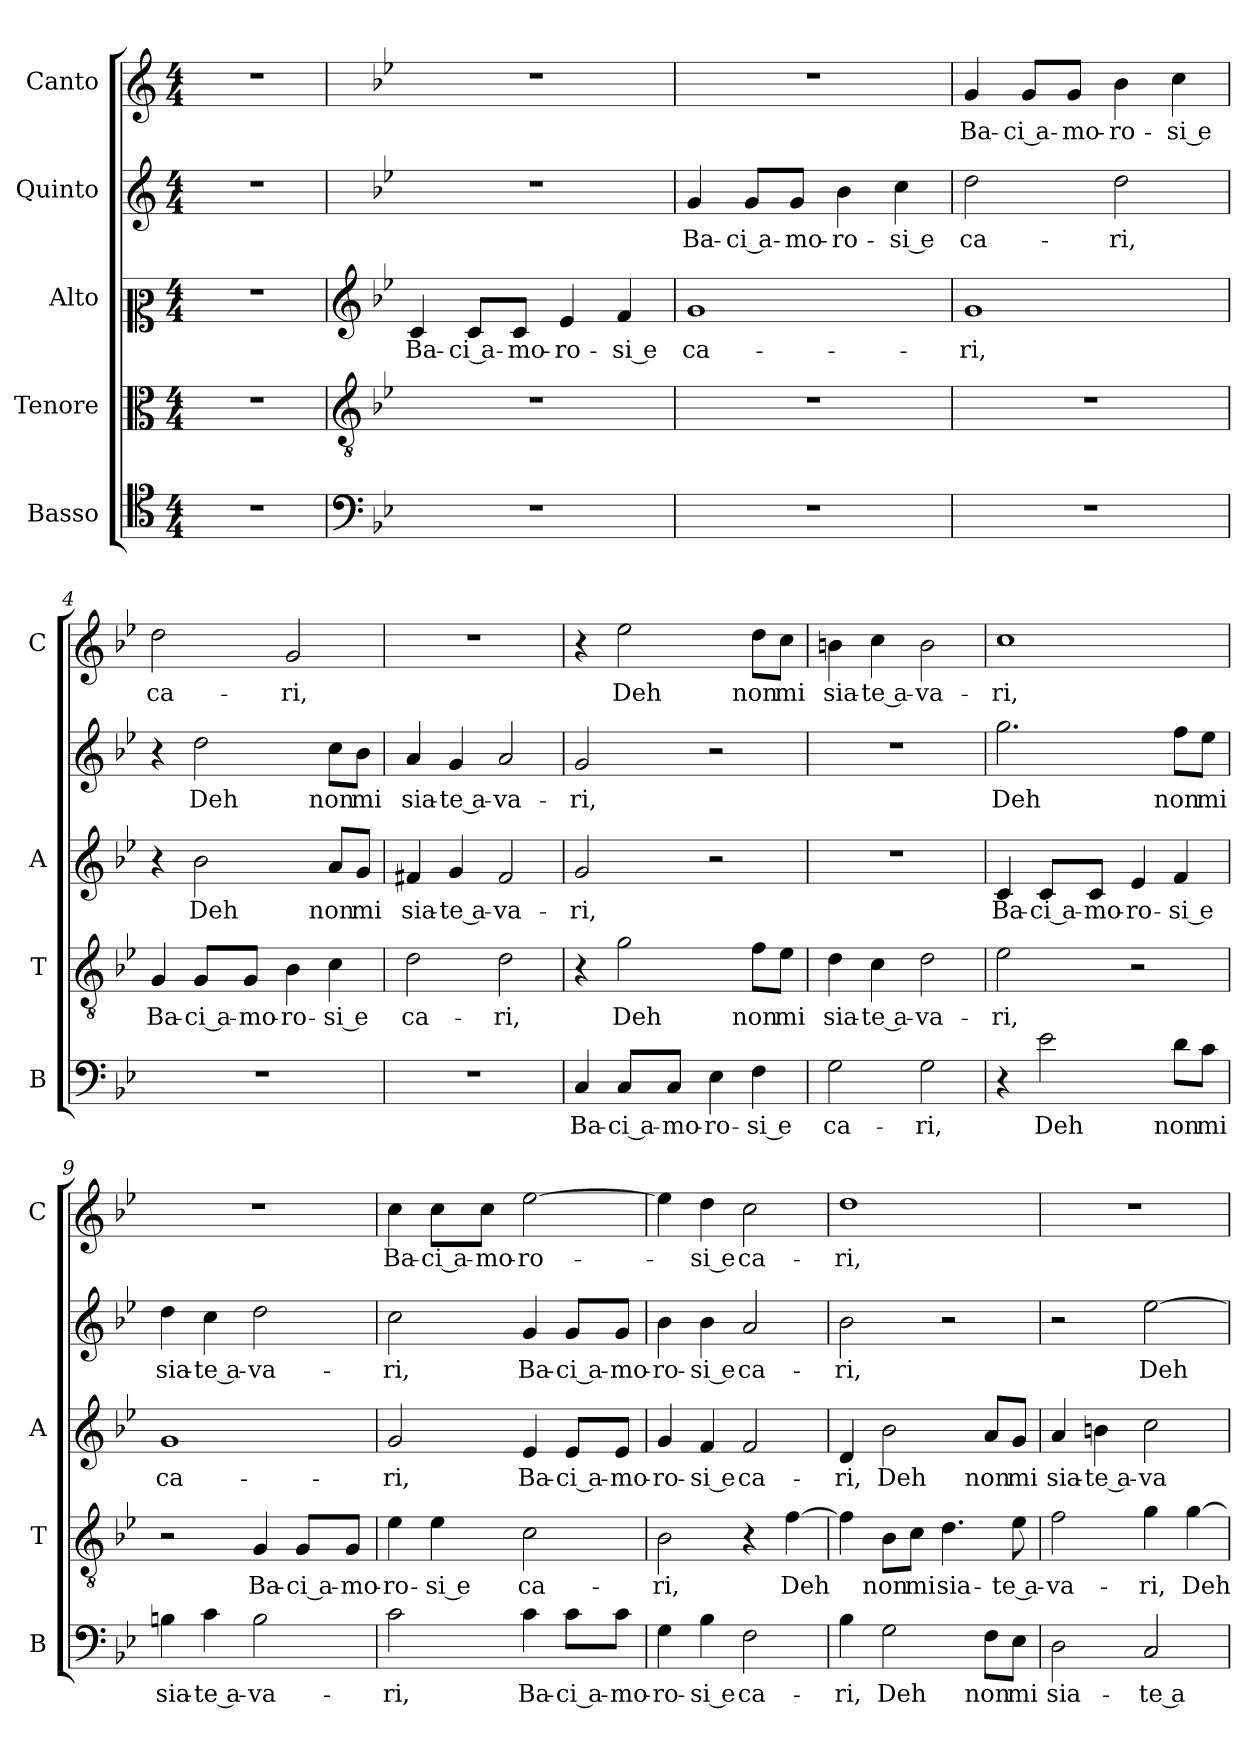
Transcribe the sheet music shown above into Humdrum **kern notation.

**kern	**text	**kern	**text	**kern	**text	**kern	**text	**kern	**text
*part5	*part5	*part4	*part4	*part3	*part3	*part2	*part2	*part1	*part1
*staff5	*staff5	*staff4	*staff4	*staff3	*staff3	*staff2	*staff2	*staff1	*staff1
*I"Basso	*	*I"Tenore	*	*I"Alto	*	*I"Quinto	*	*I"Canto	*
*I'B	*	*I'T	*	*I'A	*	*	*	*I'C	*
*clefC4	*	*clefC3	*	*clefC2	*	*clefG2	*	*clefG2	*
*k[]	*	*k[]	*	*k[]	*	*k[]	*	*k[]	*
*C:	*	*C:	*	*C:	*	*C:	*	*C:	*
*M4/4	*	*M4/4	*	*M4/4	*	*M4/4	*	*M4/4	*
=	=	=	=	=	=	=	=	=	=
1r	.	1r	.	1r	.	1r	.	1r	.
=1	=1	=1	=1	=1	=1	=1	=1	=1	=1
*clefF4	*	*clefGv2	*	*clefG2	*	*	*	*	*
*k[b-e-]	*	*k[b-e-]	*	*k[b-e-]	*	*k[b-e-]	*	*k[b-e-]	*
*B-:	*	*B-:	*	*B-:	*	*B-:	*	*B-:	*
!	!	!	!	!	!LO:LY:b	!	!	!	!
1r	.	1r	.	4c/	Ba-	1r	.	1r	.
!	!	!	!	!	!LO:LY:b	!	!	!	!
.	.	.	.	8c/L	-ci a-	.	.	.	.
!	!	!	!	!	!LO:LY:b	!	!	!	!
.	.	.	.	8c/J	-mo-	.	.	.	.
!	!	!	!	!	!LO:LY:b	!	!	!	!
.	.	.	.	4e-/	-ro-	.	.	.	.
!	!	!	!	!	!LO:LY:b	!	!	!	!
.	.	.	.	4f/	-si e	.	.	.	.
=2	=2	=2	=2	=2	=2	=2	=2	=2	=2
!	!	!	!	!	!LO:LY:b	!	!LO:LY:b	!	!
1r	.	1r	.	1g	ca-	4g/	Ba-	1r	.
!	!	!	!	!	!	!	!LO:LY:b	!	!
.	.	.	.	.	.	8g/L	-ci a-	.	.
!	!	!	!	!	!	!	!LO:LY:b	!	!
.	.	.	.	.	.	8g/J	-mo-	.	.
!	!	!	!	!	!	!	!LO:LY:b	!	!
.	.	.	.	.	.	4b-\	-ro-	.	.
!	!	!	!	!	!	!	!LO:LY:b	!	!
.	.	.	.	.	.	4cc\	-si e	.	.
=3	=3	=3	=3	=3	=3	=3	=3	=3	=3
!	!	!	!	!	!LO:LY:b	!	!LO:LY:b	!	!LO:LY:b
1r	.	1r	.	1g	-ri,	2dd\	ca-	4g/	Ba-
!	!	!	!	!	!	!	!	!	!LO:LY:b
.	.	.	.	.	.	.	.	8g/L	-ci a-
!	!	!	!	!	!	!	!	!	!LO:LY:b
.	.	.	.	.	.	.	.	8g/J	-mo-
!	!	!	!	!	!	!	!LO:LY:b	!	!LO:LY:b
.	.	.	.	.	.	2dd\	-ri,	4b-\	-ro-
!	!	!	!	!	!	!	!	!	!LO:LY:b
.	.	.	.	.	.	.	.	4cc\	-si e
=4	=4	=4	=4	=4	=4	=4	=4	=4	=4
!	!	!	!LO:LY:b	!	!	!	!	!	!LO:LY:b
1r	.	4G/	Ba-	4r	.	4r	.	2dd\	ca-
!	!	!	!LO:LY:b	!	!LO:LY:b	!	!LO:LY:b	!	!
.	.	8G/L	-ci a-	2b-\	Deh	2dd\	Deh	.	.
!	!	!	!LO:LY:b	!	!	!	!	!	!
.	.	8G/J	-mo-	.	.	.	.	.	.
!	!	!	!LO:LY:b	!	!	!	!	!	!LO:LY:b
.	.	4B-\	-ro-	.	.	.	.	2g/	-ri,
!	!	!	!LO:LY:b	!	!LO:LY:b	!	!LO:LY:b	!	!
.	.	4c\	-si e	8a/L	non	8cc\L	non	.	.
!	!	!	!	!	!LO:LY:b	!	!LO:LY:b	!	!
.	.	.	.	8g/J	mi	8b-\J	mi	.	.
=5	=5	=5	=5	=5	=5	=5	=5	=5	=5
!	!	!	!LO:LY:b	!	!LO:LY:b	!	!LO:LY:b	!	!
1r	.	2d\	ca-	4f#X/	sia-	4a/	sia-	1r	.
!	!	!	!	!	!LO:LY:b	!	!LO:LY:b	!	!
.	.	.	.	4g/	-te a-	4g/	-te a-	.	.
!	!	!	!LO:LY:b	!	!LO:LY:b	!	!LO:LY:b	!	!
.	.	2d\	-ri,	2f#/	-va-	2a/	-va-	.	.
!!LO:LB:g=z
=6	=6	=6	=6	=6	=6	=6	=6	=6	=6
!	!LO:LY:b	!	!	!	!LO:LY:b	!	!LO:LY:b	!	!
4C/	Ba-	4r	.	2g/	-ri,	2g/	-ri,	4r	.
!	!LO:LY:b	!	!LO:LY:b	!	!	!	!	!	!LO:LY:b
8C/L	-ci a-	2g\	Deh	.	.	.	.	2ee-\	Deh
!	!LO:LY:b	!	!	!	!	!	!	!	!
8C/J	-mo-	.	.	.	.	.	.	.	.
!	!LO:LY:b	!	!	!	!	!	!	!	!
4E-\	-ro-	.	.	2r	.	2r	.	.	.
!	!LO:LY:b	!	!LO:LY:b	!	!	!	!	!	!LO:LY:b
4F\	-si e	8f\L	non	.	.	.	.	8dd\L	non
!	!	!	!LO:LY:b	!	!	!	!	!	!LO:LY:b
.	.	8e-\J	mi	.	.	.	.	8cc\J	mi
=7	=7	=7	=7	=7	=7	=7	=7	=7	=7
!	!LO:LY:b	!	!LO:LY:b	!	!	!	!	!	!LO:LY:b
2G\	ca-	4d\	sia-	1r	.	1r	.	4bn\	sia-
!	!	!	!LO:LY:b	!	!	!	!	!	!LO:LY:b
.	.	4c\	-te a-	.	.	.	.	4cc\	-te a-
!	!LO:LY:b	!	!LO:LY:b	!	!	!	!	!	!LO:LY:b
2G\	-ri,	2d\	-va-	.	.	.	.	2b\	-va-
=8	=8	=8	=8	=8	=8	=8	=8	=8	=8
!	!	!	!LO:LY:b	!	!LO:LY:b	!	!LO:LY:b	!	!LO:LY:b
4r	.	2e-\	-ri,	4c/	Ba-	2.gg\	Deh	1cc	-ri,
!	!LO:LY:b	!	!	!	!LO:LY:b	!	!	!	!
2e-\	Deh	.	.	8c/L	-ci a-	.	.	.	.
!	!	!	!	!	!LO:LY:b	!	!	!	!
.	.	.	.	8c/J	-mo-	.	.	.	.
!	!	!	!	!	!LO:LY:b	!	!	!	!
.	.	2r	.	4e-/	-ro-	.	.	.	.
!	!LO:LY:b	!	!	!	!LO:LY:b	!	!LO:LY:b	!	!
8d\L	non	.	.	4f/	-si e	8ff\L	non	.	.
!	!LO:LY:b	!	!	!	!	!	!LO:LY:b	!	!
8c\J	mi	.	.	.	.	8ee-\J	mi	.	.
=9	=9	=9	=9	=9	=9	=9	=9	=9	=9
!	!LO:LY:b	!	!	!	!LO:LY:b	!	!LO:LY:b	!	!
4Bn\	sia-	2r	.	1g	ca-	4dd\	sia-	1r	.
!	!LO:LY:b	!	!	!	!	!	!LO:LY:b	!	!
4c\	-te a-	.	.	.	.	4cc\	-te a-	.	.
!	!LO:LY:b	!	!LO:LY:b	!	!	!	!LO:LY:b	!	!
2B\	-va-	4G/	Ba-	.	.	2dd\	-va-	.	.
!	!	!	!LO:LY:b	!	!	!	!	!	!
.	.	8G/L	-ci a-	.	.	.	.	.	.
!	!	!	!LO:LY:b	!	!	!	!	!	!
.	.	8G/J	-mo-	.	.	.	.	.	.
=10	=10	=10	=10	=10	=10	=10	=10	=10	=10
!	!LO:LY:b	!	!LO:LY:b	!	!LO:LY:b	!	!LO:LY:b	!	!LO:LY:b
2c\	-ri,	4e-\	-ro-	2g/	-ri,	2cc\	-ri,	4cc\	Ba-
!	!	!	!LO:LY:b	!	!	!	!	!	!LO:LY:b
.	.	4e-\	-si e	.	.	.	.	8cc\L	-ci a-
!	!	!	!	!	!	!	!	!	!LO:LY:b
.	.	.	.	.	.	.	.	8cc\J	-mo-
!	!LO:LY:b	!	!LO:LY:b	!	!LO:LY:b	!	!LO:LY:b	!	!LO:LY:b
4c\	Ba-	2c\	ca-	4e-/	Ba-	4g/	Ba-	[2ee-\	-ro-
!	!LO:LY:b	!	!	!	!LO:LY:b	!	!LO:LY:b	!	!
8c\L	-ci a-	.	.	8e-/L	-ci a-	8g/L	-ci a-	.	.
!	!LO:LY:b	!	!	!	!LO:LY:b	!	!LO:LY:b	!	!
8c\J	-mo-	.	.	8e-/J	-mo-	8g/J	-mo-	.	.
=11	=11	=11	=11	=11	=11	=11	=11	=11	=11
!	!LO:LY:b	!	!LO:LY:b	!	!LO:LY:b	!	!LO:LY:b	!	!
4G\	-ro-	2B-\	-ri,	4g/	-ro-	4b-\	-ro-	4ee-\]	.
!	!LO:LY:b	!	!	!	!LO:LY:b	!	!LO:LY:b	!	!LO:LY:b
4B-\	-si e	.	.	4f/	-si e	4b-\	-si e	4dd\	-si e
!	!LO:LY:b	!	!	!	!LO:LY:b	!	!LO:LY:b	!	!LO:LY:b
2F\	ca-	4r	.	2f/	ca-	2a/	ca-	2cc\	ca-
!	!	!	!LO:LY:b	!	!	!	!	!	!
.	.	[4f\	Deh	.	.	.	.	.	.
!!LO:LB:g=z
=12	=12	=12	=12	=12	=12	=12	=12	=12	=12
!	!LO:LY:b	!	!	!	!LO:LY:b	!	!LO:LY:b	!	!LO:LY:b
4B-\	-ri,	4f\]	.	4d/	-ri,	2b-\	-ri,	1dd	-ri,
!	!LO:LY:b	!	!LO:LY:b	!	!LO:LY:b	!	!	!	!
2G\	Deh	8B-\L	non	2b-\	Deh	.	.	.	.
!	!	!	!LO:LY:b	!	!	!	!	!	!
.	.	8c\J	mi	.	.	.	.	.	.
!	!	!	!LO:LY:b	!	!	!	!	!	!
.	.	4.d\	sia-	.	.	2r	.	.	.
!	!LO:LY:b	!	!	!	!LO:LY:b	!	!	!	!
8F\L	non	.	.	8a/L	non	.	.	.	.
!	!LO:LY:b	!	!LO:LY:b	!	!LO:LY:b	!	!	!	!
8E-\J	mi	8e-\	-te a-	8g/J	mi	.	.	.	.
=13	=13	=13	=13	=13	=13	=13	=13	=13	=13
!	!LO:LY:b	!	!LO:LY:b	!	!LO:LY:b	!	!	!	!
2D\	sia-	2f\	-va-	4a/	sia-	2r	.	1r	.
!	!	!	!	!	!LO:LY:b	!	!	!	!
.	.	.	.	4bn\	-te a-	.	.	.	.
!	!LO:LY:b	!	!LO:LY:b	!	!LO:LY:b	!	!LO:LY:b	!	!
2C/	-te a-	4g\	-ri,	2cc\	-va-	[2ee-\	Deh	.	.
!	!	!	!LO:LY:b	!	!	!	!	!	!
.	.	[4g\	Deh	.	.	.	.	.	.
=	=	=	=	=	=	=	=	=	=
*-	*-	*-	*-	*-	*-	*-	*-	*-	*-
